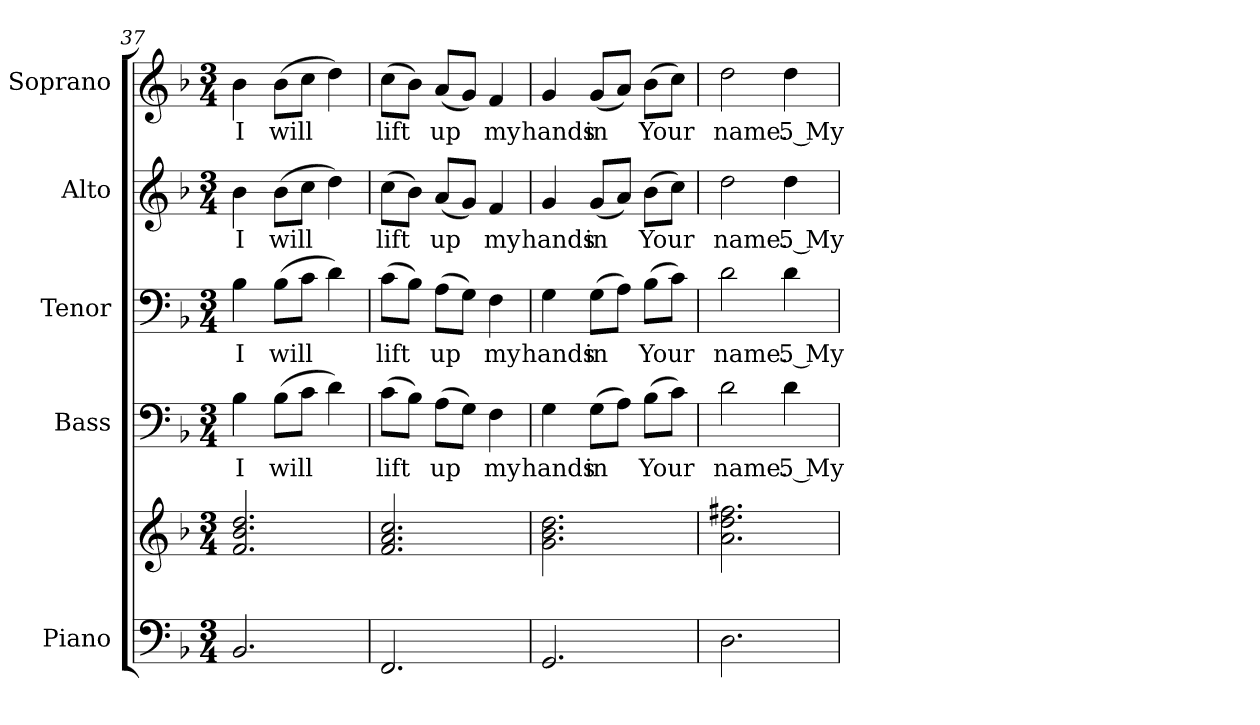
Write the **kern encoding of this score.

**kern	**kern	**kern	**text	**kern	**text	**kern	**text	**kern	**text
*part5	*part5	*part4	*part4	*part3	*part3	*part2	*part2	*part1	*part1
*staff6	*staff5	*staff4	*staff4	*staff3	*staff3	*staff2	*staff2	*staff1	*staff1
*I"Piano	*	*I"Bass	*	*I"Tenor	*	*I"Alto	*	*I"Soprano	*
*I'Pno.	*	*I'B.	*	*I'T.	*	*I'A.	*	*I'S.	*
!!LO:PB:g=z
*clefF4	*clefG2	*clefF4	*	*clefF4	*	*clefG2	*	*clefG2	*
*k[b-]	*k[b-]	*k[b-]	*	*k[b-]	*	*k[b-]	*	*k[b-]	*
*F:	*F:	*F:	*	*F:	*	*F:	*	*F:	*
*M3/4	*M3/4	*M3/4	*	*M3/4	*	*M3/4	*	*M3/4	*
=37	=37	=37	=37	=37	=37	=37	=37	=37	=37
!	!	!	!LO:LY:b:color=#000000	!	!	!	!	!	!
!	!	!	!	!	!LO:LY:b:color=#000000	!	!	!	!
!	!	!	!	!	!	!	!LO:LY:b:color=#000000	!	!
!	!	!	!	!	!	!	!	!	!LO:LY:b:color=#000000
2.BB-i/	2.fi/ 2.b-i 2.ddi	4B-i\	I	4B-i\	I	4b-i\	I	4b-i\	I
!	!	!	!LO:LY:b:color=#000000	!	!	!	!	!	!
!	!	!	!	!	!LO:LY:b:color=#000000	!	!	!	!
!	!	!	!	!	!	!	!LO:LY:b:color=#000000	!	!
!	!	!	!	!	!	!	!	!	!LO:LY:b:color=#000000
.	.	(8B-i\L	will	(8B-i\L	will	(8b-i\L	will	(8b-i\L	will
.	.	8ci\J	.	8ci\J	.	8cci\J	.	8cci\J	.
.	.	4di\)	.	4di\)	.	4ddi\)	.	4ddi\)	.
=38	=38	=38	=38	=38	=38	=38	=38	=38	=38
!	!	!	!LO:LY:b:color=#000000	!	!	!	!	!	!
!	!	!	!	!	!LO:LY:b:color=#000000	!	!	!	!
!	!	!	!	!	!	!	!LO:LY:b:color=#000000	!	!
!	!	!	!	!	!	!	!	!	!LO:LY:b:color=#000000
2.FFi/	2.fi/ 2.ai 2.cci	(8ci\L	lift	(8ci\L	lift	(8cci\L	lift	(8cci\L	lift
.	.	8B-i\J)	.	8B-i\J)	.	8b-i\J)	.	8b-i\J)	.
!	!	!	!LO:LY:b:color=#000000	!	!	!	!	!	!
!	!	!	!	!	!LO:LY:b:color=#000000	!	!	!	!
!	!	!	!	!	!	!	!LO:LY:b:color=#000000	!	!
!	!	!	!	!	!	!	!	!	!LO:LY:b:color=#000000
.	.	(8Ai\L	up	(8Ai\L	up	(8ai/L	up	(8ai/L	up
.	.	8Gi\J)	.	8Gi\J)	.	8gi/J)	.	8gi/J)	.
!	!	!	!LO:LY:b:color=#000000	!	!	!	!	!	!
!	!	!	!	!	!LO:LY:b:color=#000000	!	!	!	!
!	!	!	!	!	!	!	!LO:LY:b:color=#000000	!	!
!	!	!	!	!	!	!	!	!	!LO:LY:b:color=#000000
.	.	4Fi\	my	4Fi\	my	4fi/	my	4fi/	my
=39	=39	=39	=39	=39	=39	=39	=39	=39	=39
!	!	!	!LO:LY:b:color=#000000	!	!	!	!	!	!
!	!	!	!	!	!LO:LY:b:color=#000000	!	!	!	!
!	!	!	!	!	!	!	!LO:LY:b:color=#000000	!	!
!	!	!	!	!	!	!	!	!	!LO:LY:b:color=#000000
2.GGi/	2.gi\ 2.b-i 2.ddi	4Gi\	hands	4Gi\	hands	4gi/	hands	4gi/	hands
!	!	!	!LO:LY:b:color=#000000	!	!	!	!	!	!
!	!	!	!	!	!LO:LY:b:color=#000000	!	!	!	!
!	!	!	!	!	!	!	!LO:LY:b:color=#000000	!	!
!	!	!	!	!	!	!	!	!	!LO:LY:b:color=#000000
.	.	(8Gi\L	in	(8Gi\L	in	(8gi/L	in	(8gi/L	in
.	.	8Ai\J)	.	8Ai\J)	.	8ai/J)	.	8ai/J)	.
!	!	!	!LO:LY:b:color=#000000	!	!	!	!	!	!
!	!	!	!	!	!LO:LY:b:color=#000000	!	!	!	!
!	!	!	!	!	!	!	!LO:LY:b:color=#000000	!	!
!	!	!	!	!	!	!	!	!	!LO:LY:b:color=#000000
.	.	(8B-i\L	Your	(8B-i\L	Your	(8b-i\L	Your	(8b-i\L	Your
.	.	8ci\J)	.	8ci\J)	.	8cci\J)	.	8cci\J)	.
=40	=40	=40	=40	=40	=40	=40	=40	=40	=40
!	!	!	!LO:LY:b:color=#000000	!	!	!	!	!	!
!	!	!	!	!	!LO:LY:b:color=#000000	!	!	!	!
!	!	!	!	!	!	!	!LO:LY:b:color=#000000	!	!
!	!	!	!	!	!	!	!	!	!LO:LY:b:color=#000000
2.Di\	2.ai\ 2.ddi 2.ff#Xi	2di\	name.	2di\	name.	2ddi\	name.	2ddi\	name.
!	!	!	!LO:LY:b:color=#000000	!	!	!	!	!	!
!	!	!	!	!	!LO:LY:b:color=#000000	!	!	!	!
!	!	!	!	!	!	!	!LO:LY:b:color=#000000	!	!
!	!	!	!	!	!	!	!	!	!LO:LY:b:color=#000000
.	.	4di\	5 My	4di\	5 My	4ddi\	5 My	4ddi\	5 My
=	=	=	=	=	=	=	=	=	=
*-	*-	*-	*-	*-	*-	*-	*-	*-	*-
